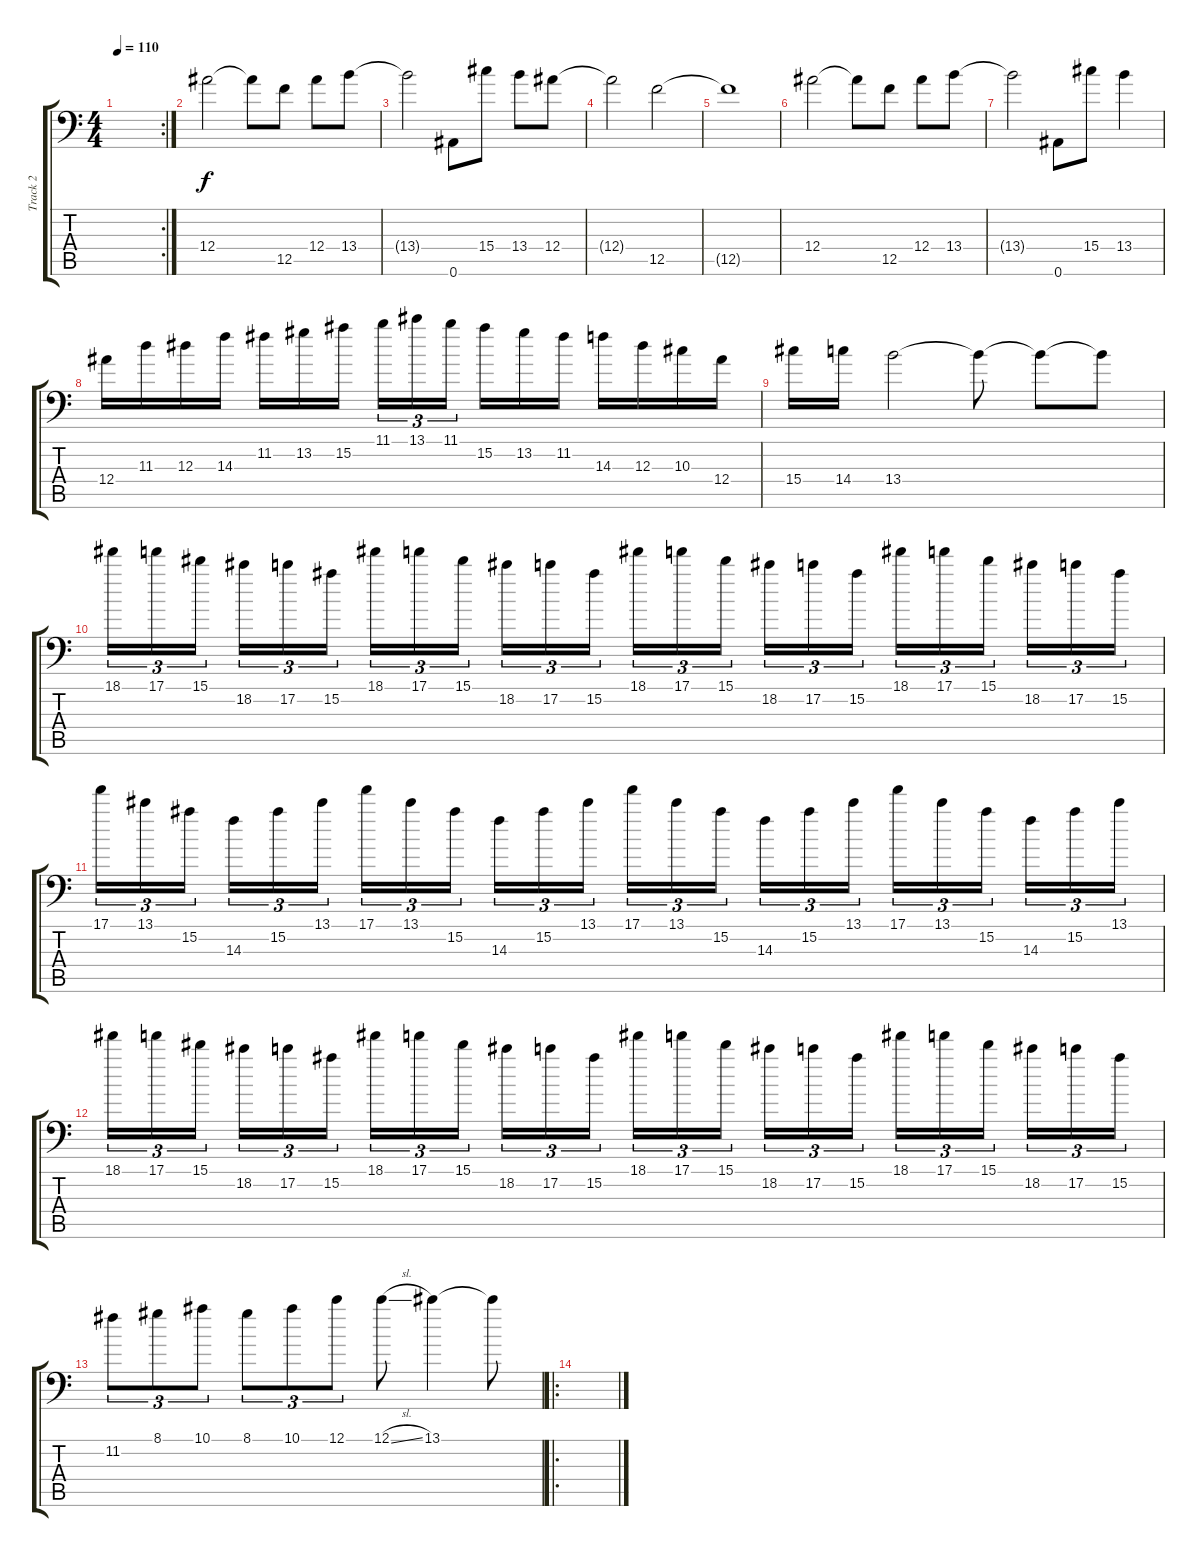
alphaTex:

\track ("Track 2" "Track 2") {instrument distortionguitar}
\staff {score tabs}
\tuning (C4 G3 Eb3 Bb2 F2 Bb1) {hide}
\rc 2
\ts (4 4)
\tempo 110
\clef f4
\ks c
|
12.4.2 12.4{t}.8 12.5.8 12.4.8 13.4.8 |
13.4{t}.2 0.6.8 15.4.8 13.4.8 12.4.8 |
12.4{t}.2 12.5.2 |
12.5{t}.1 |
12.4.2 12.4{t}.8 12.5.8 12.4.8 13.4.8 |
13.4{t}.2 0.6.8 15.4.8 13.4.4 |
12.4.16 11.3.16 12.3.16 14.3.16 11.2.16 13.2.16 15.2.16{beam splitsecondary} 11.1.16{tu (3 2)} 13.1.16{tu (3 2)} 11.1.16{tu (3 2) beam splitsecondary} 15.2.16 13.2.16 11.2.16 14.3.16 12.3.16 10.3.16 12.4.16 |
15.4.16 14.4.16 13.4.2 13.4{t}.8 13.4{t}.8 13.4{t}.8 |
18.1.16{tu (3 2)} 17.1.16{tu (3 2)} 15.1.16{tu (3 2) beam splitsecondary} 18.2.16{tu (3 2)} 17.2.16{tu (3 2)} 15.2.16{tu (3 2)} 18.1.16{tu (3 2)} 17.1.16{tu (3 2)} 15.1.16{tu (3 2) beam splitsecondary} 18.2.16{tu (3 2)} 17.2.16{tu (3 2)} 15.2.16{tu (3 2)} 18.1.16{tu (3 2)} 17.1.16{tu (3 2)} 15.1.16{tu (3 2) beam splitsecondary} 18.2.16{tu (3 2)} 17.2.16{tu (3 2)} 15.2.16{tu (3 2)} 18.1.16{tu (3 2)} 17.1.16{tu (3 2)} 15.1.16{tu (3 2) beam splitsecondary} 18.2.16{tu (3 2)} 17.2.16{tu (3 2)} 15.2.16{tu (3 2)} |
17.1.16{tu (3 2)} 13.1.16{tu (3 2)} 15.2.16{tu (3 2) beam splitsecondary} 14.3.16{tu (3 2)} 15.2.16{tu (3 2)} 13.1.16{tu (3 2)} 17.1.16{tu (3 2)} 13.1.16{tu (3 2)} 15.2.16{tu (3 2) beam splitsecondary} 14.3.16{tu (3 2)} 15.2.16{tu (3 2)} 13.1.16{tu (3 2)} 17.1.16{tu (3 2)} 13.1.16{tu (3 2)} 15.2.16{tu (3 2) beam splitsecondary} 14.3.16{tu (3 2)} 15.2.16{tu (3 2)} 13.1.16{tu (3 2)} 17.1.16{tu (3 2)} 13.1.16{tu (3 2)} 15.2.16{tu (3 2) beam splitsecondary} 14.3.16{tu (3 2)} 15.2.16{tu (3 2)} 13.1.16{tu (3 2)} |
18.1.16{tu (3 2)} 17.1.16{tu (3 2)} 15.1.16{tu (3 2) beam splitsecondary} 18.2.16{tu (3 2)} 17.2.16{tu (3 2)} 15.2.16{tu (3 2)} 18.1.16{tu (3 2)} 17.1.16{tu (3 2)} 15.1.16{tu (3 2) beam splitsecondary} 18.2.16{tu (3 2)} 17.2.16{tu (3 2)} 15.2.16{tu (3 2)} 18.1.16{tu (3 2)} 17.1.16{tu (3 2)} 15.1.16{tu (3 2) beam splitsecondary} 18.2.16{tu (3 2)} 17.2.16{tu (3 2)} 15.2.16{tu (3 2)} 18.1.16{tu (3 2)} 17.1.16{tu (3 2)} 15.1.16{tu (3 2) beam splitsecondary} 18.2.16{tu (3 2)} 17.2.16{tu (3 2)} 15.2.16{tu (3 2)} |
11.2.8{tu (3 2)} 8.1.8{tu (3 2)} 10.1.8{tu (3 2)} 8.1.8{tu (3 2)} 10.1.8{tu (3 2)} 12.1.8{tu (3 2)} 12.1{sl}.8 13.1.4 13.1{t}.8 |
\ro
